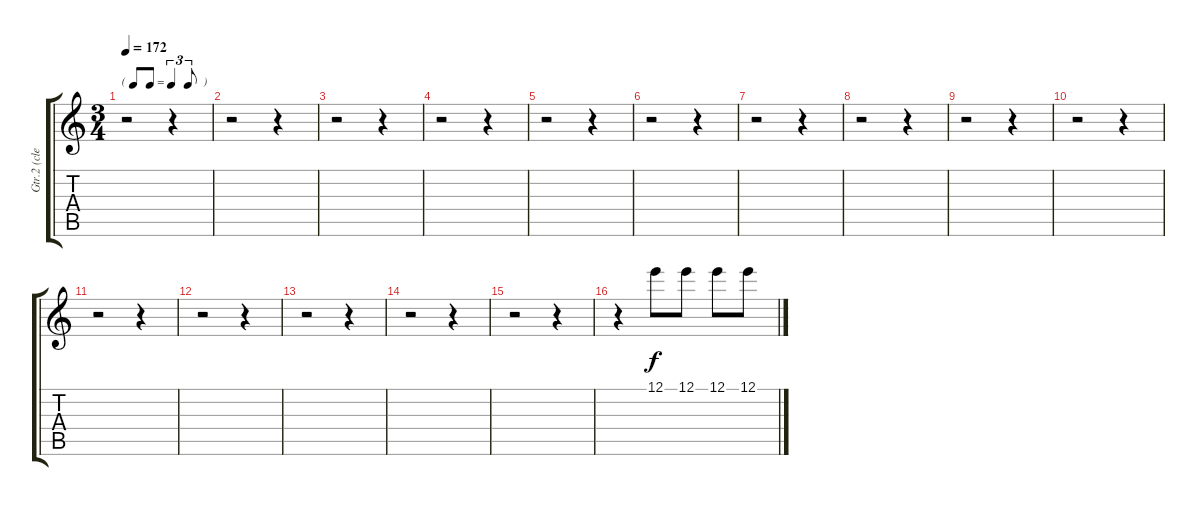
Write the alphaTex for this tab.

\track ("Gtr.2 (clean)" "Gtr.2 (cle") {instrument electricguitarclean}
\staff {score tabs}
\tuning (E4 B3 G3 D3 A2 E2) {hide}
\ts (3 4)
\tf triplet8th
\tempo 172
\clef g2
\ks c
r.2{dy f} r.4 |
r.2 r.4 |
r.2 r.4 |
r.2 r.4 |
r.2 r.4 |
r.2 r.4 |
r.2 r.4 |
r.2 r.4 |
r.2 r.4 |
r.2 r.4 |
r.2 r.4 |
r.2 r.4 |
r.2 r.4 |
r.2 r.4 |
r.2 r.4 |
r.4 12.1.8 12.1.8 12.1.8 12.1.8
